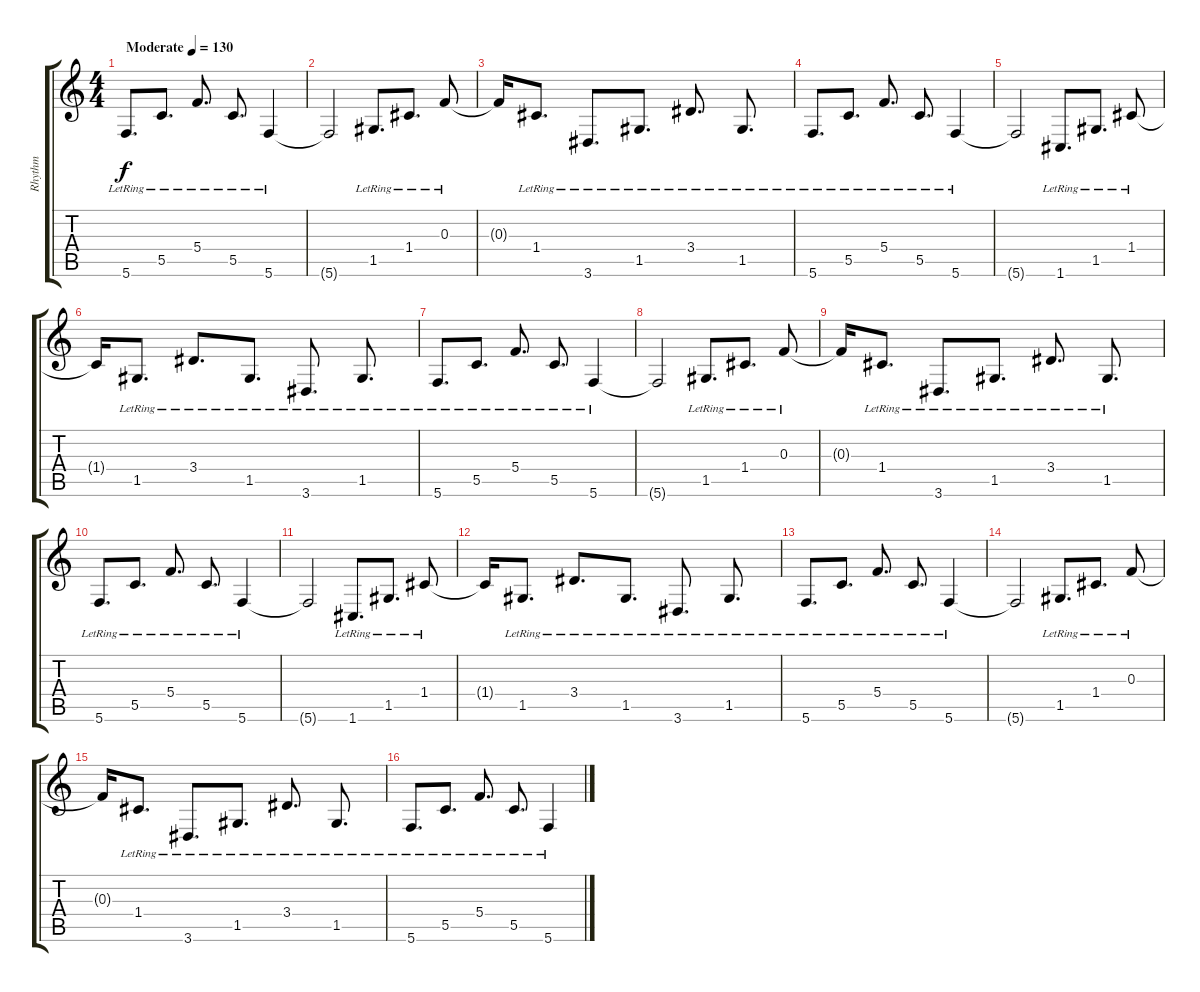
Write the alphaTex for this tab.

\track ("Rhythm" "Rhythm") {instrument acousticguitarsteel}
\staff {score tabs}
\tuning (D4 A3 F3 C3 G2 C2) {hide}
\ts (4 4)
\tempo (130 "Moderate")
\clef g2
\ks c
5.6{lr}.8{d dy f instrument acousticguitarsteel} 5.5{lr}.8{d} 5.4{lr}.8{d} 5.5{lr}.8{d} 5.6{lr}.4 |
5.6{t}.2 1.5{lr}.8{d} 1.4{lr}.8{d} 0.3{lr}.8 |
0.3{t}.16 1.4{lr}.8{d} 3.6{lr}.8{d} 1.5{lr}.8{d} 3.4{lr}.8{d} 1.5{lr}.8{d} |
5.6{lr}.8{d} 5.5{lr}.8{d} 5.4{lr}.8{d} 5.5{lr}.8{d} 5.6{lr}.4 |
5.6{t}.2 1.6{lr}.8{d} 1.5{lr}.8{d} 1.4{lr}.8 |
1.4{t}.16 1.5{lr}.8{d} 3.4{lr}.8{d} 1.5{lr}.8{d} 3.6{lr}.8{d} 1.5{lr}.8{d} |
5.6{lr}.8{d} 5.5{lr}.8{d} 5.4{lr}.8{d} 5.5{lr}.8{d} 5.6{lr}.4 |
5.6{t}.2 1.5{lr}.8{d} 1.4{lr}.8{d} 0.3{lr}.8 |
0.3{t}.16 1.4{lr}.8{d} 3.6{lr}.8{d} 1.5{lr}.8{d} 3.4{lr}.8{d} 1.5{lr}.8{d} |
5.6{lr}.8{d} 5.5{lr}.8{d} 5.4{lr}.8{d} 5.5{lr}.8{d} 5.6{lr}.4 |
5.6{t}.2 1.6{lr}.8{d} 1.5{lr}.8{d} 1.4{lr}.8 |
1.4{t}.16 1.5{lr}.8{d} 3.4{lr}.8{d} 1.5{lr}.8{d} 3.6{lr}.8{d} 1.5{lr}.8{d} |
5.6{lr}.8{d} 5.5{lr}.8{d} 5.4{lr}.8{d} 5.5{lr}.8{d} 5.6{lr}.4 |
5.6{t}.2 1.5{lr}.8{d} 1.4{lr}.8{d} 0.3{lr}.8 |
0.3{t}.16 1.4{lr}.8{d} 3.6{lr}.8{d} 1.5{lr}.8{d} 3.4{lr}.8{d} 1.5{lr}.8{d} |
5.6{lr}.8{d} 5.5{lr}.8{d} 5.4{lr}.8{d} 5.5{lr}.8{d} 5.6{lr}.4
